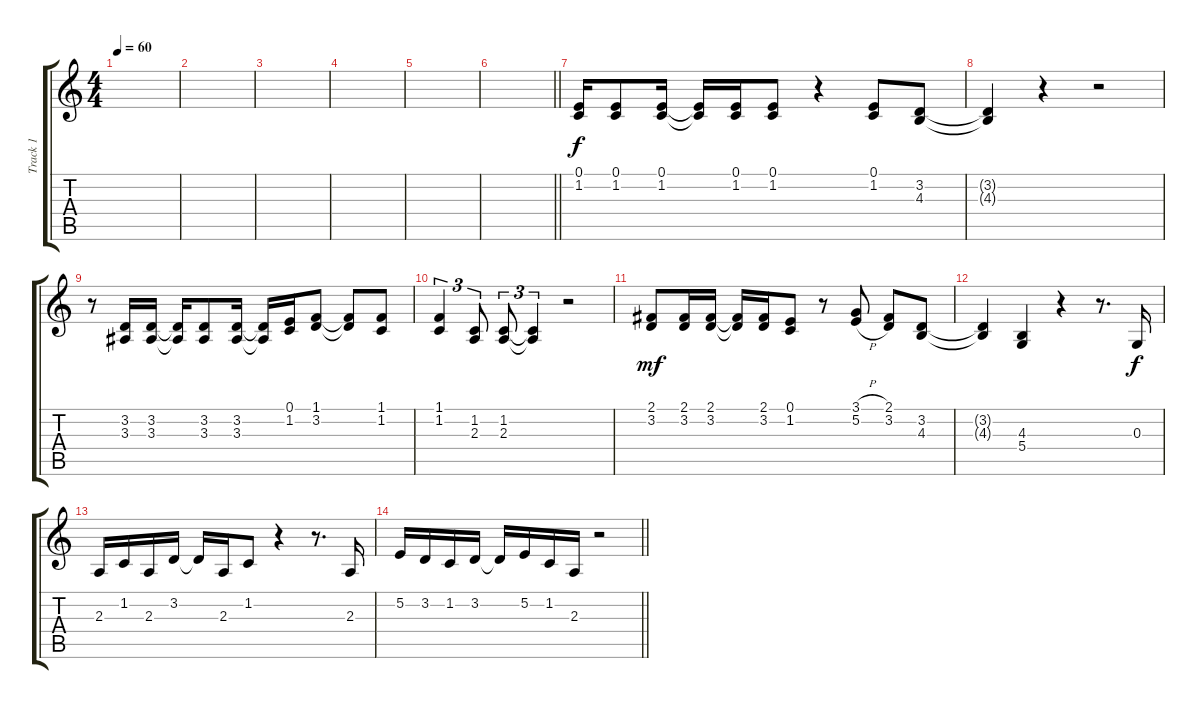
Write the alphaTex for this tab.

\track ("Track 1" "Track 1") {instrument tenorsax}
\staff {score tabs}
\tuning (E4 B3 G3 D3 A2 E2) {hide}
\ts (4 4)
\tempo 60
\clef g2
\ks c
|
|
|
|
|
\barLineRight lightlight
|
(0.1 1.2).16 (0.1 1.2).8 (0.1 1.2).16 (0.1{t} 1.2{t}).16 (0.1 1.2).16 (0.1 1.2).8 r.4 (0.1 1.2).8 (3.2 4.3).8 |
(3.2{t} 4.3{t}).4 r.4 r.2 |
r.8 (3.2 3.3).16 (3.2 3.3).16 (3.2{t} 3.3{t}).16 (3.2 3.3).8 (3.2 3.3).16 (3.2{t} 3.3{t}).16 (0.1 1.2).16 (1.1 3.2).8 (1.1{t} 3.2{t}).8 (1.1 1.2).8 |
(1.1 1.2).4{tu (3 2)} (1.2 2.3).8{tu (3 2)} (1.2 2.3).8{tu (3 2)} (1.2{t} 2.3{t}).4{tu (3 2) dy f} r.2 |
(2.1 3.2).8{dy mf} (2.1 3.2).16 (2.1 3.2).16 (2.1{t} 3.2{t}).16 (2.1 3.2).16 (0.1 1.2).8 r.8 (3.1{h} 5.2{h}).8 (2.1 3.2).8 (3.2 4.3).8 |
(3.2{t} 4.3{t}).4 (4.3 5.4).4 r.4 r.8{d} 0.3.16{dy f} |
2.3.16 1.2.16 2.3.16 3.2.16 3.2{t}.16 2.3.16 1.2.8 r.4 r.8{d} 2.3.16 |
\barLineRight lightlight
5.2.16 3.2.16 1.2.16 3.2.16 3.2{t}.16 5.2.16 1.2.16 2.3.16 r.2
